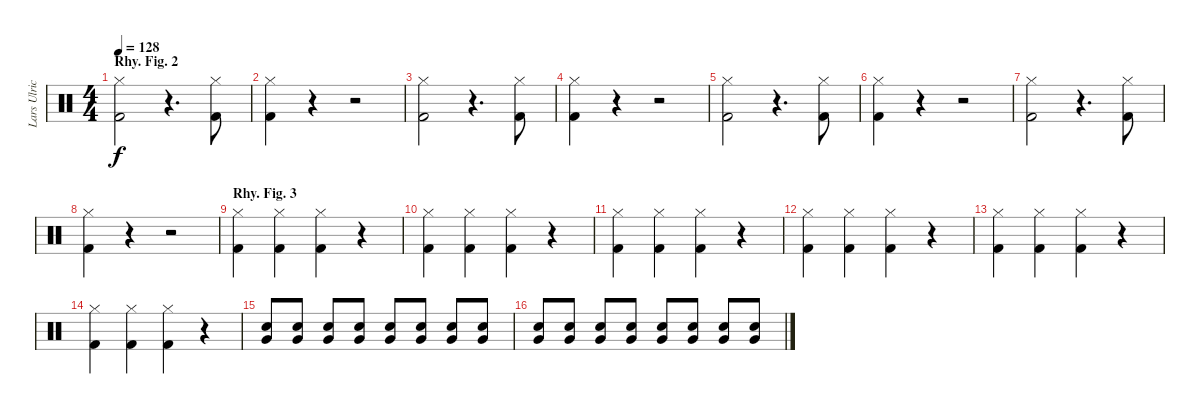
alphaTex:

\track ("Lars Ulrich (Drums)" "Lars Ulric") {instrument percussion}
\staff {score}
\articulation defaults
\ts (4 4)
\section ("" "Rhy. Fig. 2")
\tempo 128
\clef neutral
\ks c
("Hi-Hat (closed)" "Kick (hit) 2").2{dy f} r.4{d} ("Hi-Hat (closed)" "Kick (hit) 2").8 |
("Hi-Hat (closed)" "Kick (hit) 2").4 r.4 r.2 |
("Hi-Hat (closed)" "Kick (hit) 2").2 r.4{d} ("Hi-Hat (closed)" "Kick (hit) 2").8 |
("Hi-Hat (closed)" "Kick (hit) 2").4 r.4 r.2 |
("Hi-Hat (closed)" "Kick (hit) 2").2 r.4{d} ("Hi-Hat (closed)" "Kick (hit) 2").8 |
("Hi-Hat (closed)" "Kick (hit) 2").4 r.4 r.2 |
("Hi-Hat (closed)" "Kick (hit) 2").2 r.4{d} ("Hi-Hat (closed)" "Kick (hit) 2").8 |
("Hi-Hat (closed)" "Kick (hit) 2").4 r.4 r.2 |
\section ("" "Rhy. Fig. 3")
("Hi-Hat (closed)" "Kick (hit) 2").4 ("Hi-Hat (closed)" "Kick (hit) 2").4 ("Hi-Hat (closed)" "Kick (hit) 2").4 r.4 |
("Hi-Hat (closed)" "Kick (hit) 2").4 ("Hi-Hat (closed)" "Kick (hit) 2").4 ("Hi-Hat (closed)" "Kick (hit) 2").4 r.4 |
("Hi-Hat (closed)" "Kick (hit) 2").4 ("Hi-Hat (closed)" "Kick (hit) 2").4 ("Hi-Hat (closed)" "Kick (hit) 2").4 r.4 |
("Hi-Hat (closed)" "Kick (hit) 2").4 ("Hi-Hat (closed)" "Kick (hit) 2").4 ("Hi-Hat (closed)" "Kick (hit) 2").4 r.4 |
("Hi-Hat (closed)" "Kick (hit) 2").4 ("Hi-Hat (closed)" "Kick (hit) 2").4 ("Hi-Hat (closed)" "Kick (hit) 2").4 r.4 |
("Hi-Hat (closed)" "Kick (hit) 2").4 ("Hi-Hat (closed)" "Kick (hit) 2").4 ("Hi-Hat (closed)" "Kick (hit) 2").4 r.4 |
("Electric Snare (hit)" "Very Low Tom (hit)").8 ("Electric Snare (hit)" "Very Low Tom (hit)").8 ("Electric Snare (hit)" "Very Low Tom (hit)").8 ("Electric Snare (hit)" "Very Low Tom (hit)").8 ("Electric Snare (hit)" "Very Low Tom (hit)").8 ("Electric Snare (hit)" "Very Low Tom (hit)").8 ("Electric Snare (hit)" "Very Low Tom (hit)").8 ("Electric Snare (hit)" "Very Low Tom (hit)").8 |
("Electric Snare (hit)" "Very Low Tom (hit)").8 ("Electric Snare (hit)" "Very Low Tom (hit)").8 ("Electric Snare (hit)" "Very Low Tom (hit)").8 ("Electric Snare (hit)" "Very Low Tom (hit)").8 ("Electric Snare (hit)" "Very Low Tom (hit)").8 ("Electric Snare (hit)" "Very Low Tom (hit)").8 ("Electric Snare (hit)" "Very Low Tom (hit)").8 ("Electric Snare (hit)" "Very Low Tom (hit)").8
